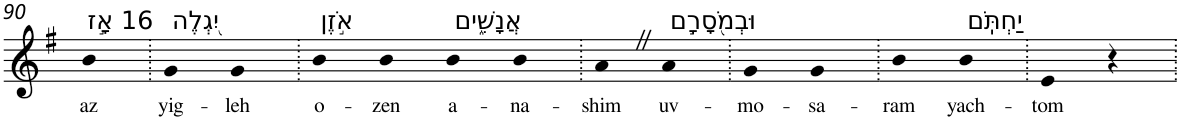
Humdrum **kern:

**kern	**text
*part1	*part1
*staff1	*staff1
*I"Piano	*
*I'Pno	*
!!LO:PB:g=z
*clefG2	*
*k[f#]	*
*G:	*
=90	=90
!LO:TX:a:t=16 אָ֣ז	!
!	!LO:LY:b
4b	az
=91.	=91.
!LO:TX:a:t=יִ֭גְלֶה	!
!	!LO:LY:b
4g	yig-
!	!LO:LY:b
4g	-leh
=92.	=92.
!LO:TX:a:t=אֹ֣זֶן	!
!	!LO:LY:b
4b	o-
!	!LO:LY:b
4b	-zen
!LO:TX:a:t=אֲנָשִׁ֑ים	!
!	!LO:LY:b
4b	a-
!	!LO:LY:b
4b	-na-
=93.	=93.
!	!LO:LY:b
4aZ	-shim
!LO:TX:a:t=וּבְמֹ֖סָרָ֣ם	!
!	!LO:LY:b
4a	uv-
=94.	=94.
!	!LO:LY:b
4g	-mo-
!	!LO:LY:b
4g	-sa-
=95.	=95.
!	!LO:LY:b
4b	-ram
!LO:TX:a:t=יַחְתֹּֽם	!
!	!LO:LY:b
4b	yach-
=96.	=96.
!	!LO:LY:b
4e	-tom
4r	.
=.	=.
*-	*-
